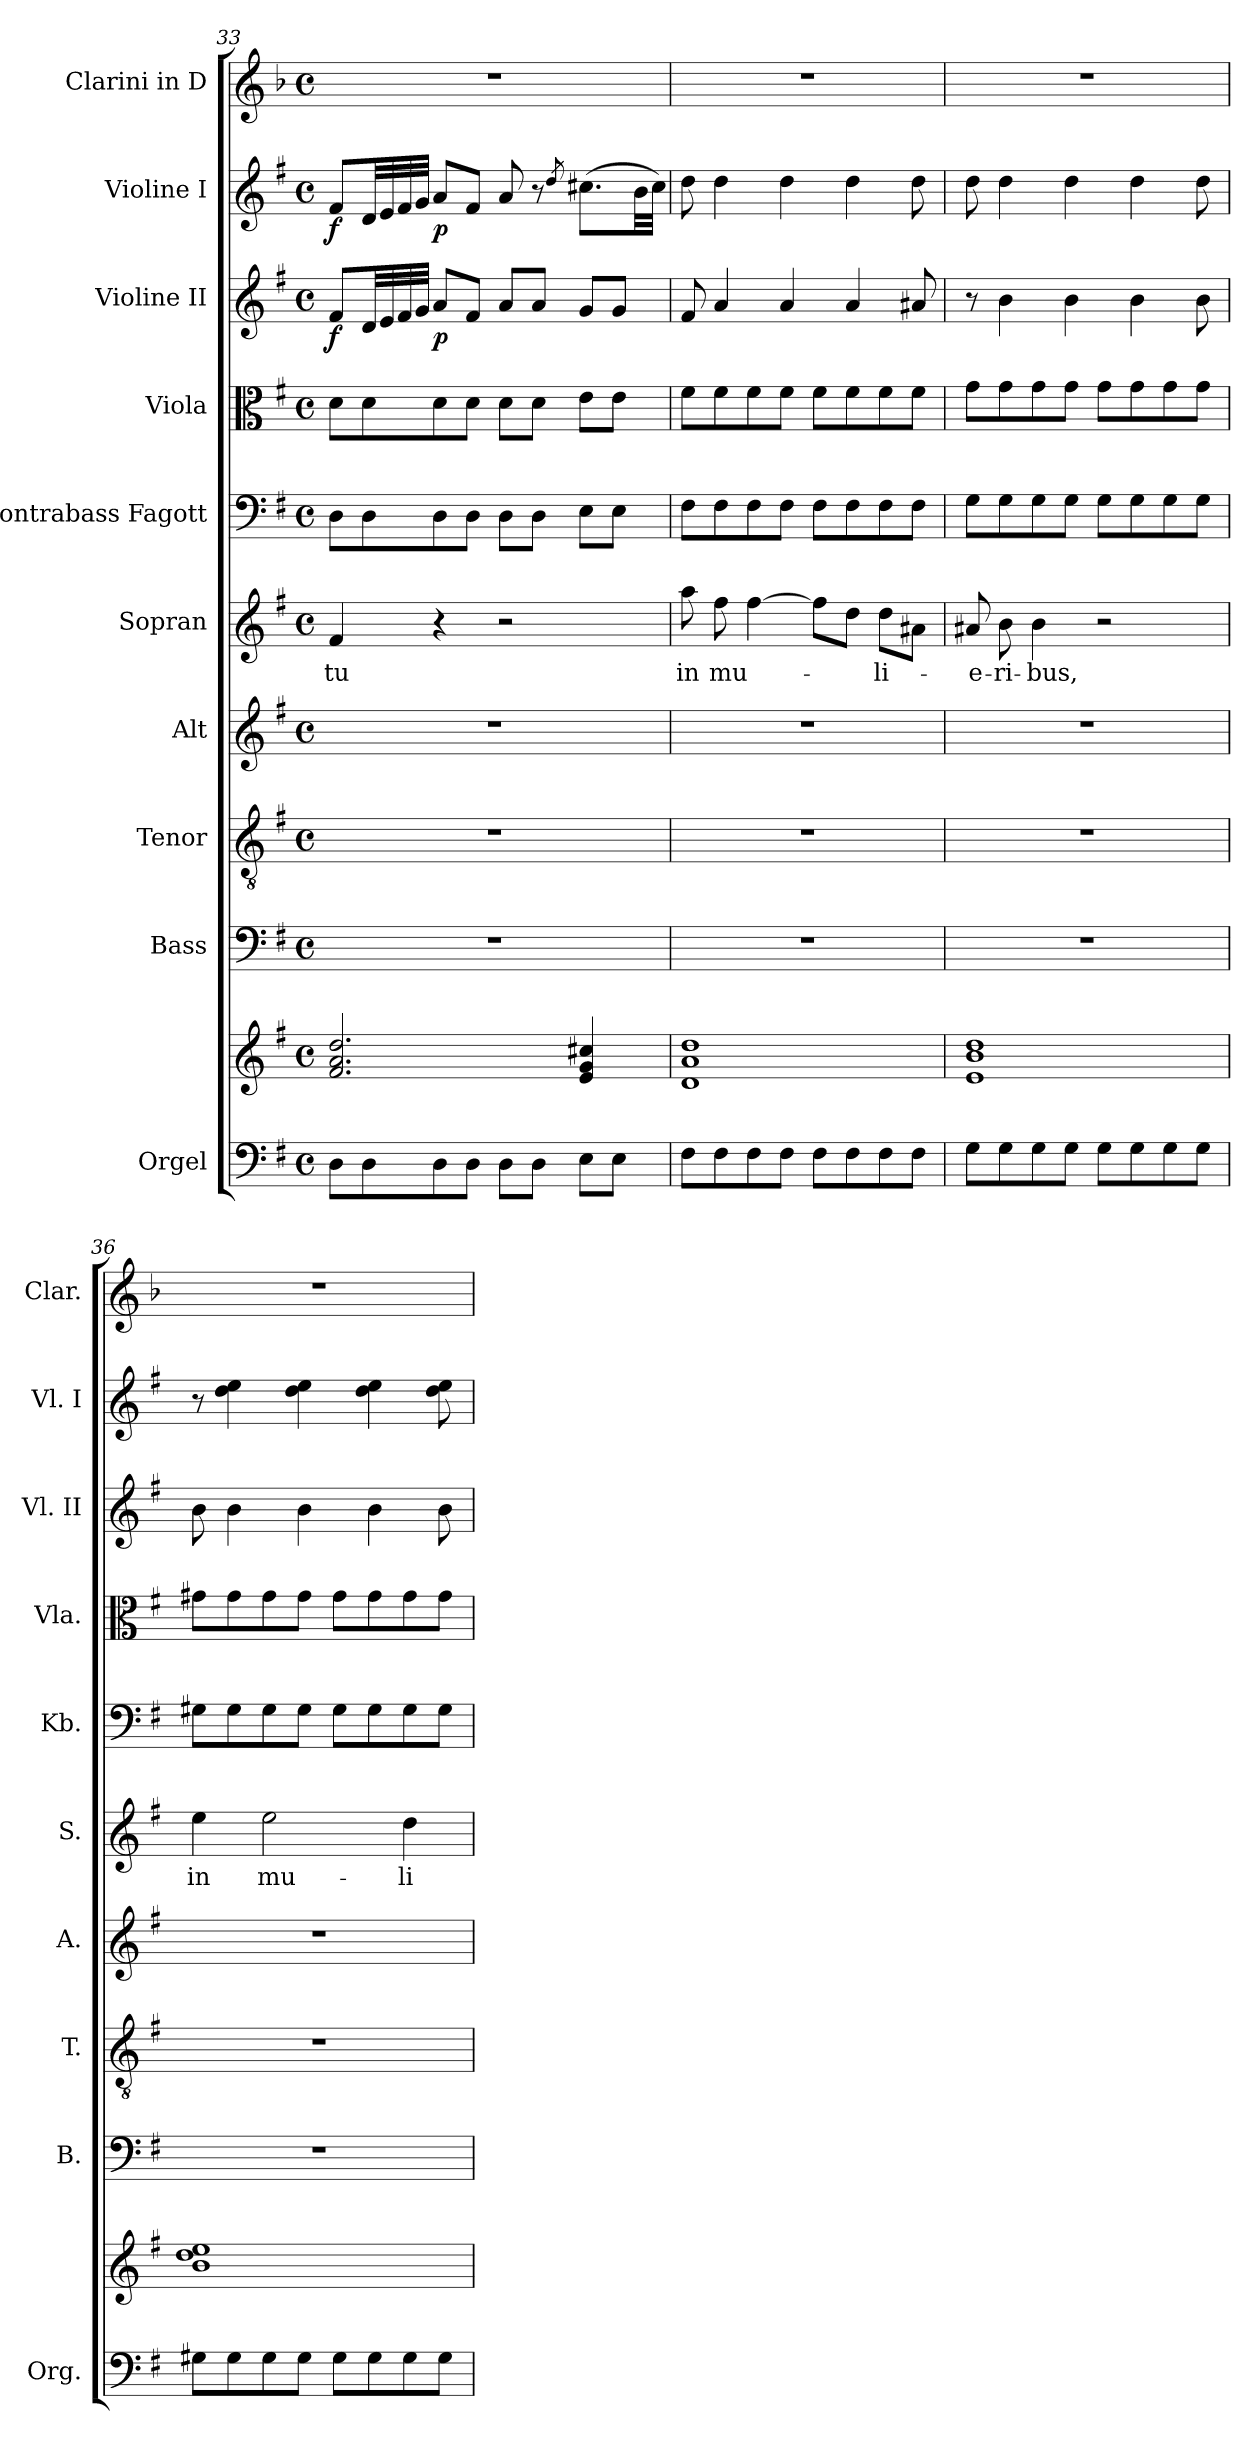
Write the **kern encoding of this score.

**kern	**kern	**kern	**kern	**kern	**kern	**text	**kern	**kern	**kern	**dynam	**kern	**dynam	**kern
*part10	*part10	*part9	*part8	*part7	*part6	*part6	*part5	*part4	*part3	*part3	*part2	*part2	*part1
*staff11	*staff10	*staff9	*staff8	*staff7	*staff6	*staff6	*staff5	*staff4	*staff3	*staff3	*staff2	*staff2	*staff1
*I"Orgel	*	*I"Bass	*I"Tenor	*I"Alt	*I"Sopran	*	*I"Kontrabass Fagott	*I"Viola	*I"Violine II	*	*I"Violine I	*	*I"Clarini in D
*I'Org.	*	*I'B.	*I'T.	*I'A.	*I'S.	*	*I'Kb.	*I'Vla.	*I'Vl. II	*	*I'Vl. I	*	*I'Clar.
*clefF4	*clefG2	*clefF4	*clefGv2	*clefG2	*clefG2	*	*clefF4	*clefC3	*clefG2	*	*clefG2	*	*clefG2
*	*	*	*	*	*	*	*ITrd7c12	*	*	*	*	*	*ITrd-1c-2
*k[f#]	*k[f#]	*k[f#]	*k[f#]	*k[f#]	*k[f#]	*	*k[f#]	*k[f#]	*k[f#]	*	*k[f#]	*	*k[f#]
*G:	*G:	*G:	*G:	*G:	*G:	*	*G:	*G:	*G:	*	*G:	*	*G:
*M4/4	*M4/4	*M4/4	*M4/4	*M4/4	*M4/4	*	*M4/4	*M4/4	*M4/4	*	*M4/4	*	*M4/4
*met(c)	*met(c)	*met(c)	*met(c)	*met(c)	*met(c)	*	*met(c)	*met(c)	*met(c)	*	*met(c)	*	*met(c)
=33	=33	=33	=33	=33	=33	=33	=33	=33	=33	=33	=33	=33	=33
!	!	!	!	!	!	!LO:LY:b	!	!	!	!LO:DY:b	!	!LO:DY:b	!
8D\L	2.f#/ 2.a/ 2.dd/	1r	1r	1r	4f#/	tu	8DD\L	8d\L	8f#/L	f	8f#/L	f	1r
8D\	.	.	.	.	.	.	8DD\	8d\	32d/LL	.	32d/LL	.	.
.	.	.	.	.	.	.	.	.	32e/	.	32e/	.	.
.	.	.	.	.	.	.	.	.	32f#/	.	32f#/	.	.
.	.	.	.	.	.	.	.	.	32g/JJJ	.	32g/JJJ	.	.
!	!	!	!	!	!	!	!	!	!	!LO:DY:b	!	!LO:DY:b	!
8D\	.	.	.	.	4r	.	8DD\	8d\	8a/L	p	8a/L	p	.
8D\J	.	.	.	.	.	.	8DD\J	8d\J	8f#/J	.	8f#/J	.	.
8D\L	.	.	.	.	2r	.	8DD\L	8d\L	8a/L	.	8a/	.	.
8D\J	.	.	.	.	.	.	8DD\J	8d\J	8a/J	.	8r	.	.
.	.	.	.	.	.	.	.	.	.	.	8qdd/	.	.
8E\L	4e/ 4g/ 4cc#X/	.	.	.	.	.	8EE\L	8e\L	8g/L	.	(>8.cc#X\L	.	.
8E\J	.	.	.	.	.	.	8EE\J	8e\J	8g/J	.	.	.	.
.	.	.	.	.	.	.	.	.	.	.	32b\LL	.	.
.	.	.	.	.	.	.	.	.	.	.	32cc#\JJJ)	.	.
=34	=34	=34	=34	=34	=34	=34	=34	=34	=34	=34	=34	=34	=34
!	!	!	!	!	!	!LO:LY:b	!	!	!	!	!	!	!
8F#\L	1d 1a 1dd	1r	1r	1r	8aa\	in	8FF#\L	8f#\L	8f#/	.	8dd\	.	1r
!	!	!	!	!	!	!LO:LY:b	!	!	!	!	!	!	!
8F#\	.	.	.	.	8ff#\	mu-	8FF#\	8f#\	4a/	.	4dd\	.	.
8F#\	.	.	.	.	[4ff#\	.	8FF#\	8f#\	.	.	.	.	.
8F#\J	.	.	.	.	.	.	8FF#\J	8f#\J	4a/	.	4dd\	.	.
8F#\L	.	.	.	.	8ff#\L]	.	8FF#\L	8f#\L	.	.	.	.	.
8F#\	.	.	.	.	8dd\J	.	8FF#\	8f#\	4a/	.	4dd\	.	.
!	!	!	!	!	!	!LO:LY:b	!	!	!	!	!	!	!
8F#\	.	.	.	.	8dd\L	-li-	8FF#\	8f#\	.	.	.	.	.
8F#\J	.	.	.	.	8a#X\J	.	8FF#\J	8f#\J	8a#X/	.	8dd\	.	.
=35	=35	=35	=35	=35	=35	=35	=35	=35	=35	=35	=35	=35	=35
!	!	!	!	!	!	!LO:LY:b	!	!	!	!	!	!	!
8G\L	1e 1b 1dd	1r	1r	1r	8a#X/	-e-	8GG\L	8g\L	8r	.	8dd\	.	1r
!	!	!	!	!	!	!LO:LY:b	!	!	!	!	!	!	!
8G\	.	.	.	.	8b\	-ri-	8GG\	8g\	4b\	.	4dd\	.	.
!	!	!	!	!	!	!LO:LY:b	!	!	!	!	!	!	!
8G\	.	.	.	.	4b\	-bus,	8GG\	8g\	.	.	.	.	.
8G\J	.	.	.	.	.	.	8GG\J	8g\J	4b\	.	4dd\	.	.
8G\L	.	.	.	.	2r	.	8GG\L	8g\L	.	.	.	.	.
8G\	.	.	.	.	.	.	8GG\	8g\	4b\	.	4dd\	.	.
8G\	.	.	.	.	.	.	8GG\	8g\	.	.	.	.	.
8G\J	.	.	.	.	.	.	8GG\J	8g\J	8b\	.	8dd\	.	.
!!LO:PB:g=z
=36	=36	=36	=36	=36	=36	=36	=36	=36	=36	=36	=36	=36	=36
!	!	!	!	!	!	!LO:LY:b	!	!	!	!	!	!	!
8G#X\L	1b 1dd 1ee	1r	1r	1r	4ee\	in	8GG#X\L	8g#X\L	8b\	.	8r	.	1r
8G#\	.	.	.	.	.	.	8GG#\	8g#\	4b\	.	4dd\ 4ee\	.	.
!	!	!	!	!	!	!LO:LY:b	!	!	!	!	!	!	!
8G#\	.	.	.	.	2ee\	mu-	8GG#\	8g#\	.	.	.	.	.
8G#\J	.	.	.	.	.	.	8GG#\J	8g#\J	4b\	.	4dd\ 4ee\	.	.
8G#\L	.	.	.	.	.	.	8GG#\L	8g#\L	.	.	.	.	.
8G#\	.	.	.	.	.	.	8GG#\	8g#\	4b\	.	4dd\ 4ee\	.	.
!	!	!	!	!	!	!LO:LY:b	!	!	!	!	!	!	!
8G#\	.	.	.	.	4dd\	-li-	8GG#\	8g#\	.	.	.	.	.
8G#\J	.	.	.	.	.	.	8GG#\J	8g#\J	8b\	.	8dd\ 8ee\	.	.
=	=	=	=	=	=	=	=	=	=	=	=	=	=
*-	*-	*-	*-	*-	*-	*-	*-	*-	*-	*-	*-	*-	*-
